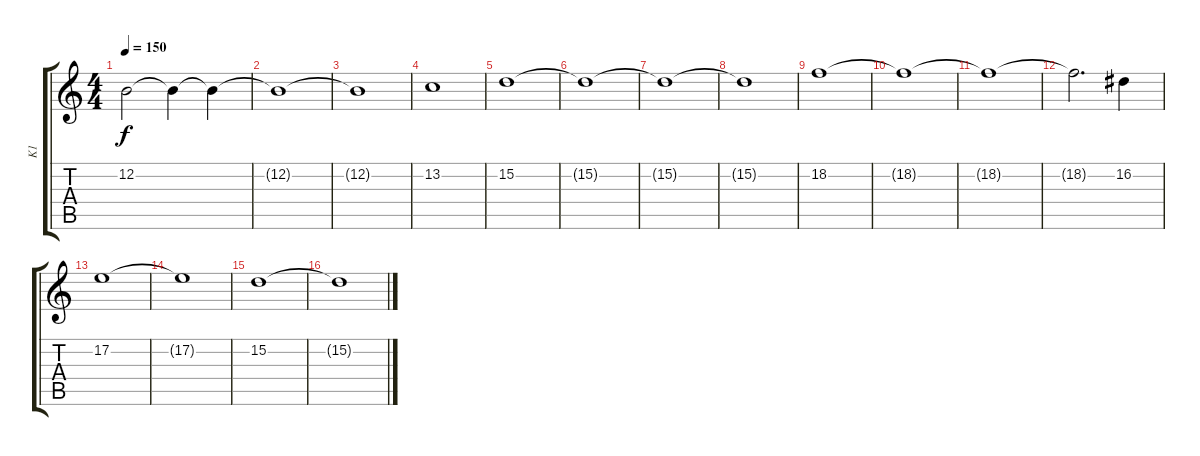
\track ("K1" "K1") {instrument stringensemble2}
\staff {score tabs}
\tuning (E4 B3 G3 D3 A2 D2) {hide}
\ts (4 4)
\tempo 150
\clef g2
\ks c
12.2.2{dy f} 12.2{t}.4 12.2{t}.4 |
12.2{t}.1 |
12.2{t}.1 |
13.2.1 |
15.2.1 |
15.2{t}.1 |
15.2{t}.1 |
15.2{t}.1 |
18.2.1 |
18.2{t}.1 |
18.2{t}.1 |
18.2{t}.2{d} 16.2.4 |
17.2.1 |
17.2{t}.1 |
15.2.1 |
15.2{t}.1
